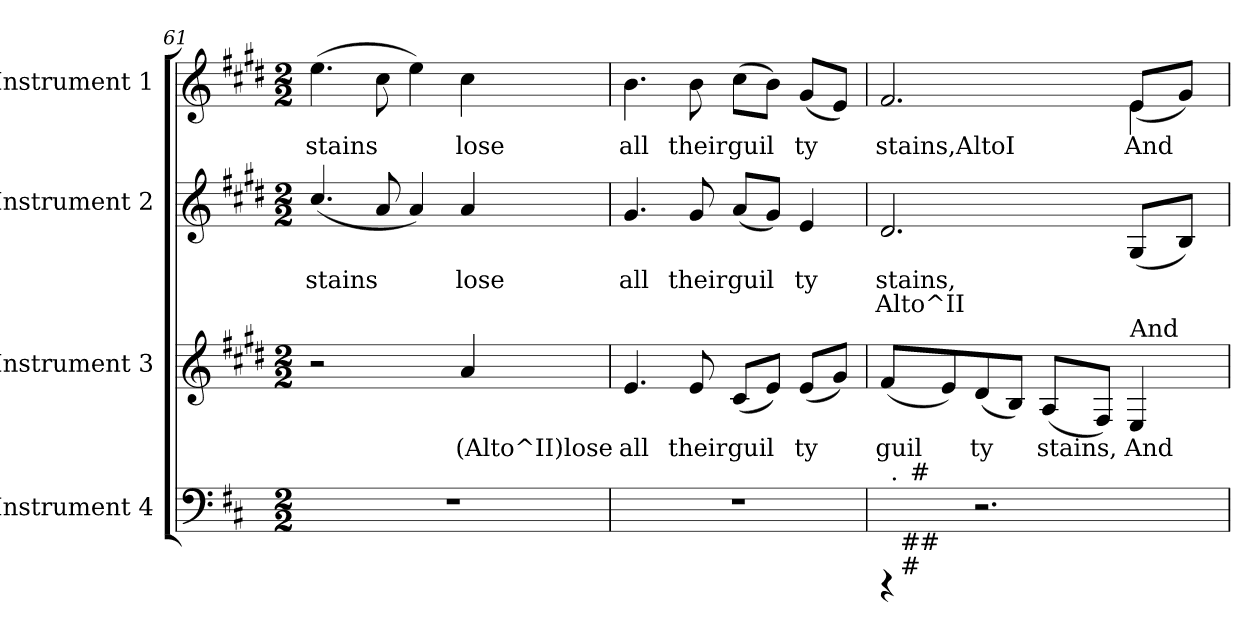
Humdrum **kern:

**kern	**kern	**text	**kern	**text	**text	**kern	**text
*part4	*part3	*part3	*part2	*part2	*part2	*part1	*part1
*staff4	*staff3	*staff3	*staff2	*staff2	*staff2	*staff1	*staff1
*I"Instrument 4	*I"Instrument 3	*	*I"Instrument 2	*	*	*I"Instrument 1	*
*clefF4	*clefG2	*	*clefG2	*	*	*clefG2	*
*	*ITrd-3c-5	*	*ITrd-3c-5	*	*	*ITrd-3c-5	*
*k[f#c#]	*k[f#c#g#]	*	*k[f#c#g#]	*	*	*k[f#c#g#]	*
*D:	*A:	*	*A:	*	*	*A:	*
*M2/2	*M2/2	*	*M2/2	*	*	*M2/2	*
=61	=61	=61	=61	=61	=61	=61	=61
!	!	!	!	!LO:LY:b:rj	!	!	!LO:LY:b
1r	2r	.	(<4.ff#/	stains	.	(>4.aa\	stains
!	!	!	!	!LO:LY:b:rj	!	!	!LO:LY:b
.	.	.	8dd/	.	.	8ff#\	.
!	!	!	!	!LO:LY:b:rj	!	!	!LO:LY:b
.	4ryy	.	4dd/)	.	.	4aa\)	.
!	!	!LO:LY:b:rj	!	!LO:LY:b:rj	!	!	!LO:LY:b
.	4dd/	(Alto^II)lose	4dd/	lose	.	4ff#\	lose
=62	=62	=62	=62	=62	=62	=62	=62
!	!	!LO:LY:b:rj	!	!LO:LY:b:rj	!	!	!LO:LY:b
1r	4.a/	all	4.cc#/	all	.	4.ee\	all
!	!	!LO:LY:b:rj	!	!LO:LY:b:rj	!	!	!LO:LY:b
.	8a/	their	8cc#/	their	.	8ee\	their
!	!	!LO:LY:b:rj	!	!LO:LY:b:rj	!	!	!LO:LY:b
.	(<8f#/L	guil	(<8dd/L	guil	.	(>8ff#\L	guil
!	!	!LO:LY:b:rj	!	!LO:LY:b:rj	!	!	!LO:LY:b
.	8a/J)	.	8cc#/J)	.	.	8ee\J)	.
!	!	!LO:LY:b:rj	!	!LO:LY:b:rj	!	!	!LO:LY:b
.	(<8a/L	ty	4a/	ty	.	(<8cc#/L	ty
!	!	!LO:LY:b:rj	!	!	!	!	!LO:LY:b
.	8cc#/J)	.	.	.	.	8a/J)	.
!!LO:PB:g=z
=63	=63	=63	=63	=63	=63	=63	=63
!	!	!LO:LY:b:rj	!	!LO:LY:b:rj	!LO:LY:b:rj	!	!LO:LY:b
*^	*	*	*	*	*	*^	*
*	*^	*	*	*	*	*	*	*	*
*	*	*^	*	*	*	*	*	*	*	*
*	*	*	*^	*	*	*	*	*	*	*	*
4rCCC	64ryy	32ryy	32.ryy	16ryy	(<8b/L	guil-	2.g#/	stains,-	-Alto^II-	2.b/	2.ryy	stains,AltoI
!	!LO:TX:a:t=.	!	!	!	!	!	!	!	!	!	!	!
.	2ryy	.	.	.	.	.	.	.	.	.	.	.
!	!	!LO:TX:b:t=#	!	!	!	!	!	!	!	!	!	!
!	!	!LO:TX:b:t=#	!	!	!	!	!	!	!	!	!	!
.	.	2ryy	.	.	.	.	.	.	.	.	.	.
!	!	!	!LO:TX:a:t=#	!	!	!	!	!	!	!	!	!
.	.	.	2ryy	.	.	.	.	.	.	.	.	.
!	!	!	!	!LO:TX:b:t=#	!	!	!	!	!	!	!	!
.	.	.	.	2...ryy	.	.	.	.	.	.	.	.
!	!	!	!	!	!	!LO:LY:b:rj	!	!	!	!	!	!
.	.	.	.	.	8a/)	--	.	.	.	.	.	.
!	!	!	!	!	!	!LO:LY:b:rj	!	!	!	!	!	!
2.r	.	.	.	.	(<8g#/	-ty	.	.	.	.	.	.
!	!	!	!	!	!	!LO:LY:b:rj	!	!	!	!	!	!
.	.	.	.	.	8e/J)	.	.	.	.	.	.	.
!	!	!	!	!	!	!LO:LY:b:rj	!	!	!	!	!	!
.	.	.	.	.	(<8d/L	stains,	.	.	.	.	.	.
.	4ryy	.	.	.	.	.	.	.	.	.	.	.
.	.	4...ryy	.	.	.	.	.	.	.	.	.	.
.	.	.	4ryy	.	.	.	.	.	.	.	.	.
!	!	!	!	!	!	!LO:LY:b:rj	!	!	!	!	!	!
.	.	.	.	.	8B/J)	.	.	.	.	.	.	.
!	!	!	!	!	!LO:TX:a:t=And	!	!	!	!	!	!	!
!	!	!	!	!	!	!LO:LY:b:rj	!	!LO:LY:b:rj	!LO:LY:b:rj	!	!	!LO:LY:b
.	.	.	.	.	4A/	And	(<8c#/L	--	-	4a\	(<8a/L	And
.	8...ryy	.	.	.	.	.	.	.	.	.	.	.
.	.	.	8ryy	.	.	.	.	.	.	.	.	.
!	!	!	!	!	!	!	!	!LO:LY:b:rj	!LO:LY:b:rj	!	!	!LO:LY:b
.	.	.	.	.	.	.	8e/J)	-	-	.	8cc#/J)	.
.	.	.	16ryy	.	.	.	.	.	.	.	.	.
.	.	.	64ryy	.	.	.	.	.	.	.	.	.
*v	*v	*v	*v	*v	*	*	*	*	*	*v	*v	*
=	=	=	=	=	=	=	=
*-	*-	*-	*-	*-	*-	*-	*-
